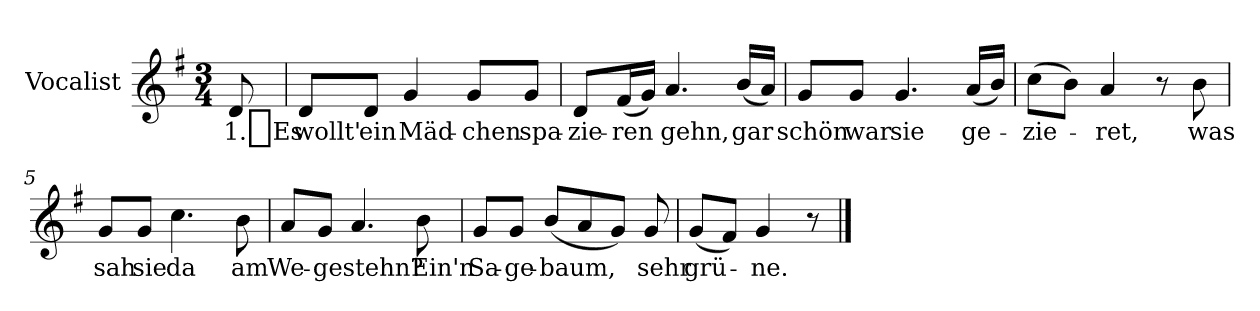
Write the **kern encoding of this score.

**kern	**text
*part1	*part1
*staff1	*staff1
*I"Vocalist	*
*k[f#]	*
*G:	*
*M3/4	*
=	=
8d	1._Es
=1	=1
8dL	wollt'
8dJ	ein
4g	Mäd-
8gL	-chen
8gJ	spa-
=2	=2
8dL	-zie-
(16f#L	-ren
16gJJ)	.
4.a	gehn,
(16bLL	gar
16aJJ)	.
=3	=3
8gL	schön
8gJ	war
4.g	sie
(16aLL	ge-
16bJJ)	.
=4	=4
(8ccL	-zie-
8bJ)	.
4a	-ret,
8r	.
8b	was
=5	=5
8gL	sah
8gJ	sie
4.cc	da
8b	am
=6	=6
8aL	We-
8gJ	-ge
4.a	stehn?
8b	Ein'n
=7	=7
8gL	Sa-
8gJ	-ge-
(8bL	-baum,
8a	.
8gJ)	.
8g	sehr
=8	=8
(8gL	grü-
8f#J)	.
4g	-ne.
8r	.
==	==
*-	*-
